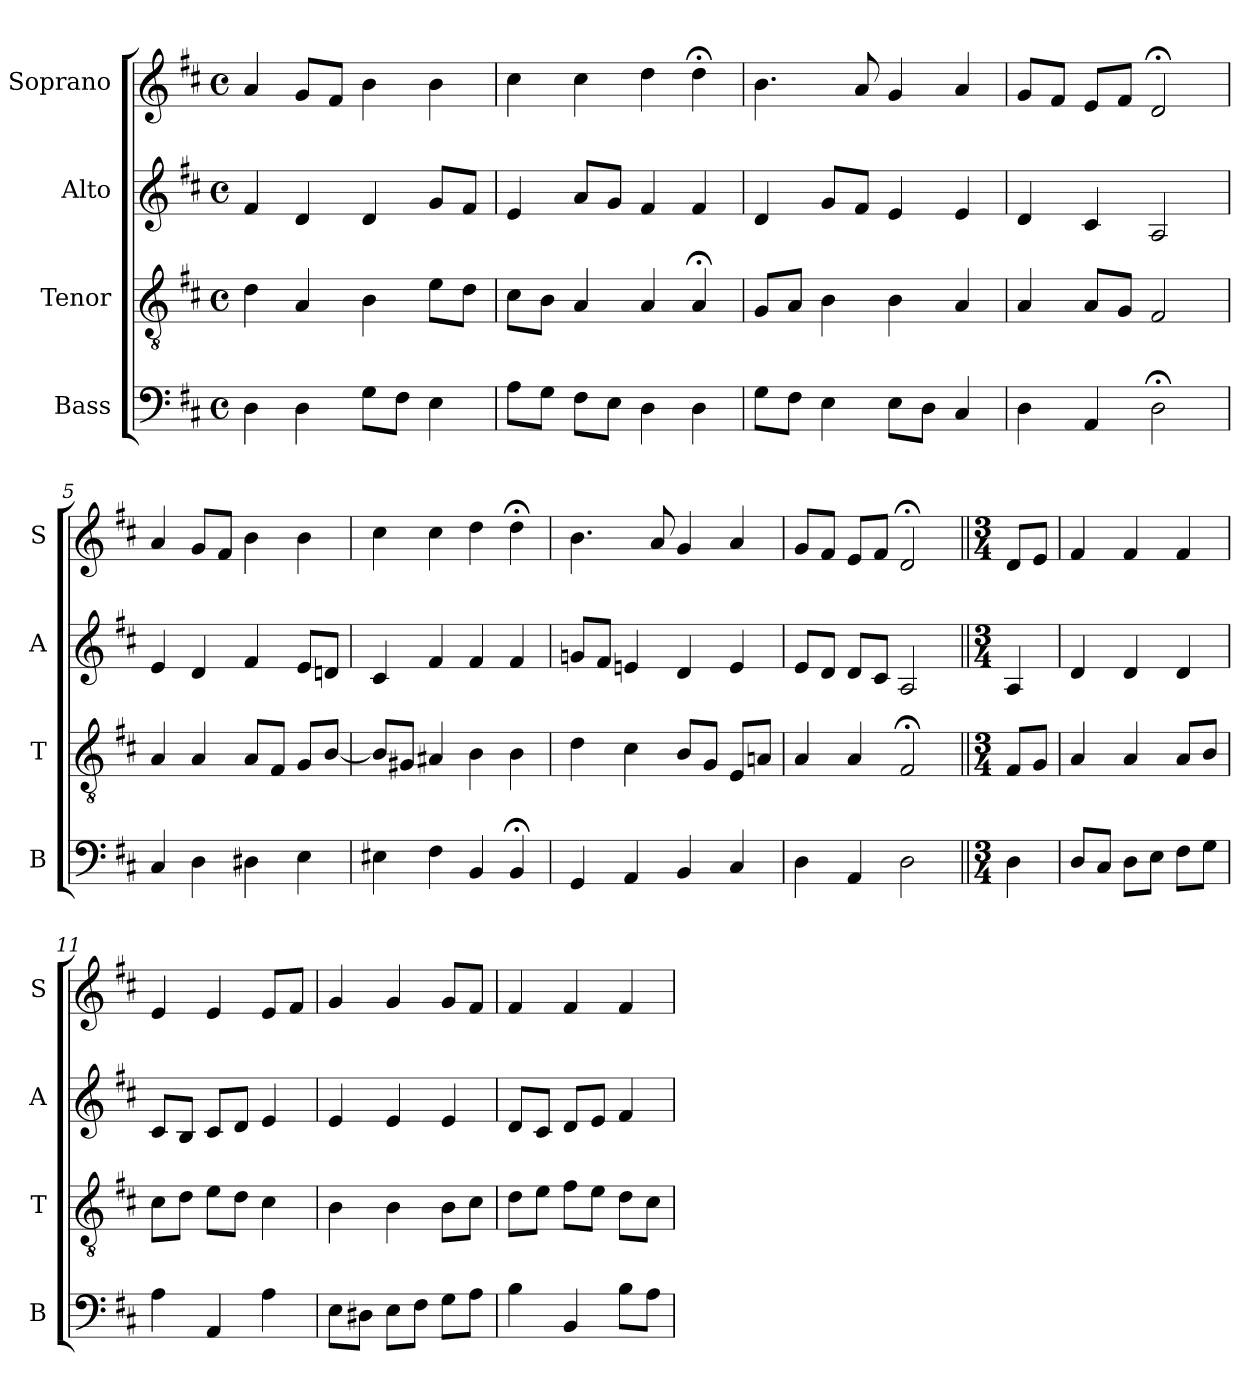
**kern	**kern	**kern	**kern
*part4	*part3	*part2	*part1
*staff4	*staff3	*staff2	*staff1
*I"Bass	*I"Tenor	*I"Alto	*I"Soprano
*I'B	*I'T	*I'A	*I'S
*clefF4	*clefGv2	*clefG2	*clefG2
*k[f#c#]	*k[f#c#]	*k[f#c#]	*k[f#c#]
*D:	*D:	*D:	*D:
*M4/4	*M4/4	*M4/4	*M4/4
*met(c)	*met(c)	*met(c)	*met(c)
*MM100	*MM100	*MM100	*MM100
=1	=1	=1	=1
4D	4d	4f#	4a
4D	4A	4d	8gL
.	.	.	8f#J
8GL	4B	4d	4b
8F#J	.	.	.
4E	8eL	8gL	4b
.	8dJ	8f#J	.
=2	=2	=2	=2
8AL	8c#L	4e	4cc#
8GJ	8BJ	.	.
8F#L	4A	8aL	4cc#
8EJ	.	8gJ	.
4D	4A	4f#	4dd
4D	4A;<	4f#	4dd;<
=3	=3	=3	=3
8GL	8GL	4d	4.b
8F#J	8AJ	.	.
4E	4B	8gL	.
.	.	8f#J	8a
8EL	4B	4e	4g
8DJ	.	.	.
4C#	4A	4e	4a
=4	=4	=4	=4
4D	4A	4d	8gL
.	.	.	8f#J
4AA	8AL	4c#	8eL
.	8GJ	.	8f#J
2D;<	2F#	2A	2d;<
=5	=5	=5	=5
4C#	4A	4e	4a
4D	4A	4d	8gL
.	.	.	8f#J
4D#X	8AL	4f#	4b
.	8F#J	.	.
4E	8GL	8eL	4b
.	[8BJ	8dnJ	.
=6	=6	=6	=6
4E#X	8BL]	4c#	4cc#
.	8G#XJ	.	.
4F#	4A#X	4f#	4cc#
4BB	4B	4f#	4dd
4BB;<	4B	4f#	4dd;<
=7	=7	=7	=7
4GG	4d	8gnL	4.b
.	.	8f#J	.
4AA	4c#	4en	.
.	.	.	8a
4BB	8BL	4d	4g
.	8GJ	.	.
4C#	8EL	4e	4a
.	8AnJ	.	.
=8	=8	=8	=8
4D	4A	8eL	8gL
.	.	8dJ	8f#J
4AA	4A	8dL	8eL
.	.	8c#J	8f#J
2D	2F#;<	2A	2d;<
=9||	=9||	=9||	=9||
*M3/4	*M3/4	*M3/4	*M3/4
4D	8F#L	4A	8dL
.	8GJ	.	8eJ
=10	=10	=10	=10
8DL	4A	4d	4f#
8C#J	.	.	.
8DL	4A	4d	4f#
8EJ	.	.	.
8F#L	8AL	4d	4f#
8GJ	8BJ	.	.
=11	=11	=11	=11
4A	8c#L	8c#L	4e
.	8dJ	8BJ	.
4AA	8eL	8c#L	4e
.	8dJ	8dJ	.
4A	4c#	4e	8eL
.	.	.	8f#J
=12	=12	=12	=12
8EL	4B	4e	4g
8D#XJ	.	.	.
8EL	4B	4e	4g
8F#J	.	.	.
8GL	8BL	4e	8gL
8AJ	8c#J	.	8f#J
=13	=13	=13	=13
4B	8dL	8dL	4f#
.	8eJ	8c#J	.
4BB	8f#L	8dL	4f#
.	8eJ	8eJ	.
8BL	8dL	4f#	4f#
8AJ	8c#J	.	.
=	=	=	=
*-	*-	*-	*-
